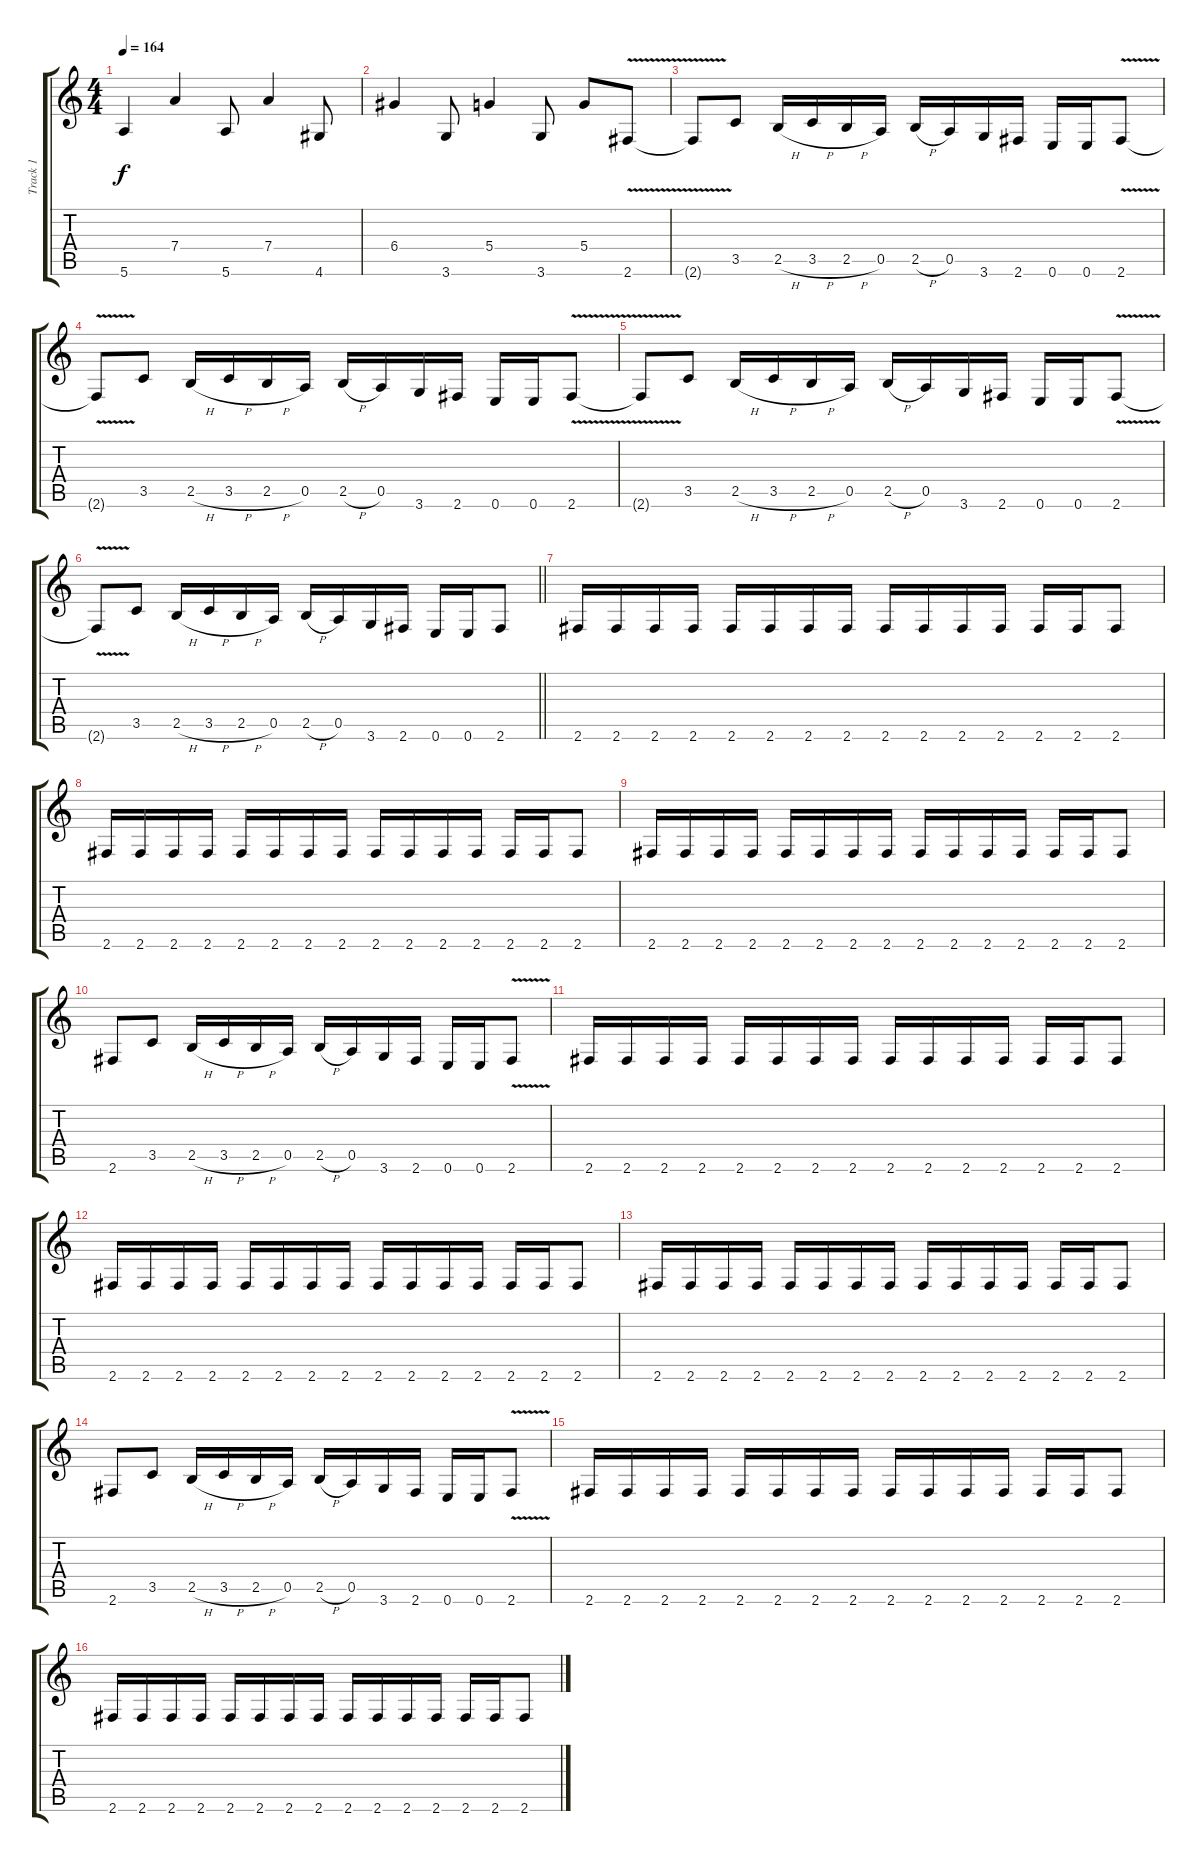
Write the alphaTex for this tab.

\track ("Track 1" "Track 1") {instrument distortionguitar}
\staff {score tabs}
\tuning (E4 B3 G3 D3 A2 E2) {hide}
\ts (4 4)
\tempo 164
\clef g2
\ks c
5.6{t}.4{dy f} 7.4.4 5.6.8 7.4.4 4.6.8 |
6.4.4 3.6.8 5.4.4 3.6.8 5.4.8 2.6{v}.8 |
2.6{t}.8 3.5.8 2.5{h}.16 3.5{h}.16 2.5{h}.16 0.5.16 2.5{h}.16 0.5.16 3.6.16 2.6.16 0.6.16 0.6.16 2.6{v}.8 |
2.6{t}.8 3.5.8 2.5{h}.16 3.5{h}.16 2.5{h}.16 0.5.16 2.5{h}.16 0.5.16 3.6.16 2.6.16 0.6.16 0.6.16 2.6{v}.8 |
2.6{t}.8 3.5.8 2.5{h}.16 3.5{h}.16 2.5{h}.16 0.5.16 2.5{h}.16 0.5.16 3.6.16 2.6.16 0.6.16 0.6.16 2.6{v}.8 |
\barLineRight lightlight
2.6{t}.8 3.5.8 2.5{h}.16 3.5{h}.16 2.5{h}.16 0.5.16 2.5{h}.16 0.5.16 3.6.16 2.6.16 0.6.16 0.6.16 2.6.8 |
2.6.16 2.6.16 2.6.16 2.6.16 2.6.16 2.6.16 2.6.16 2.6.16 2.6.16 2.6.16 2.6.16 2.6.16 2.6.16 2.6.16 2.6.8 |
2.6.16 2.6.16 2.6.16 2.6.16 2.6.16 2.6.16 2.6.16 2.6.16 2.6.16 2.6.16 2.6.16 2.6.16 2.6.16 2.6.16 2.6.8 |
2.6.16 2.6.16 2.6.16 2.6.16 2.6.16 2.6.16 2.6.16 2.6.16 2.6.16 2.6.16 2.6.16 2.6.16 2.6.16 2.6.16 2.6.8 |
2.6.8 3.5.8 2.5{h}.16 3.5{h}.16 2.5{h}.16 0.5.16 2.5{h}.16 0.5.16 3.6.16 2.6.16 0.6.16 0.6.16 2.6{v}.8 |
2.6.16 2.6.16 2.6.16 2.6.16 2.6.16 2.6.16 2.6.16 2.6.16 2.6.16 2.6.16 2.6.16 2.6.16 2.6.16 2.6.16 2.6.8 |
2.6.16 2.6.16 2.6.16 2.6.16 2.6.16 2.6.16 2.6.16 2.6.16 2.6.16 2.6.16 2.6.16 2.6.16 2.6.16 2.6.16 2.6.8 |
2.6.16 2.6.16 2.6.16 2.6.16 2.6.16 2.6.16 2.6.16 2.6.16 2.6.16 2.6.16 2.6.16 2.6.16 2.6.16 2.6.16 2.6.8 |
2.6.8 3.5.8 2.5{h}.16 3.5{h}.16 2.5{h}.16 0.5.16 2.5{h}.16 0.5.16 3.6.16 2.6.16 0.6.16 0.6.16 2.6{v}.8 |
2.6.16 2.6.16 2.6.16 2.6.16 2.6.16 2.6.16 2.6.16 2.6.16 2.6.16 2.6.16 2.6.16 2.6.16 2.6.16 2.6.16 2.6.8 |
2.6.16 2.6.16 2.6.16 2.6.16 2.6.16 2.6.16 2.6.16 2.6.16 2.6.16 2.6.16 2.6.16 2.6.16 2.6.16 2.6.16 2.6.8
